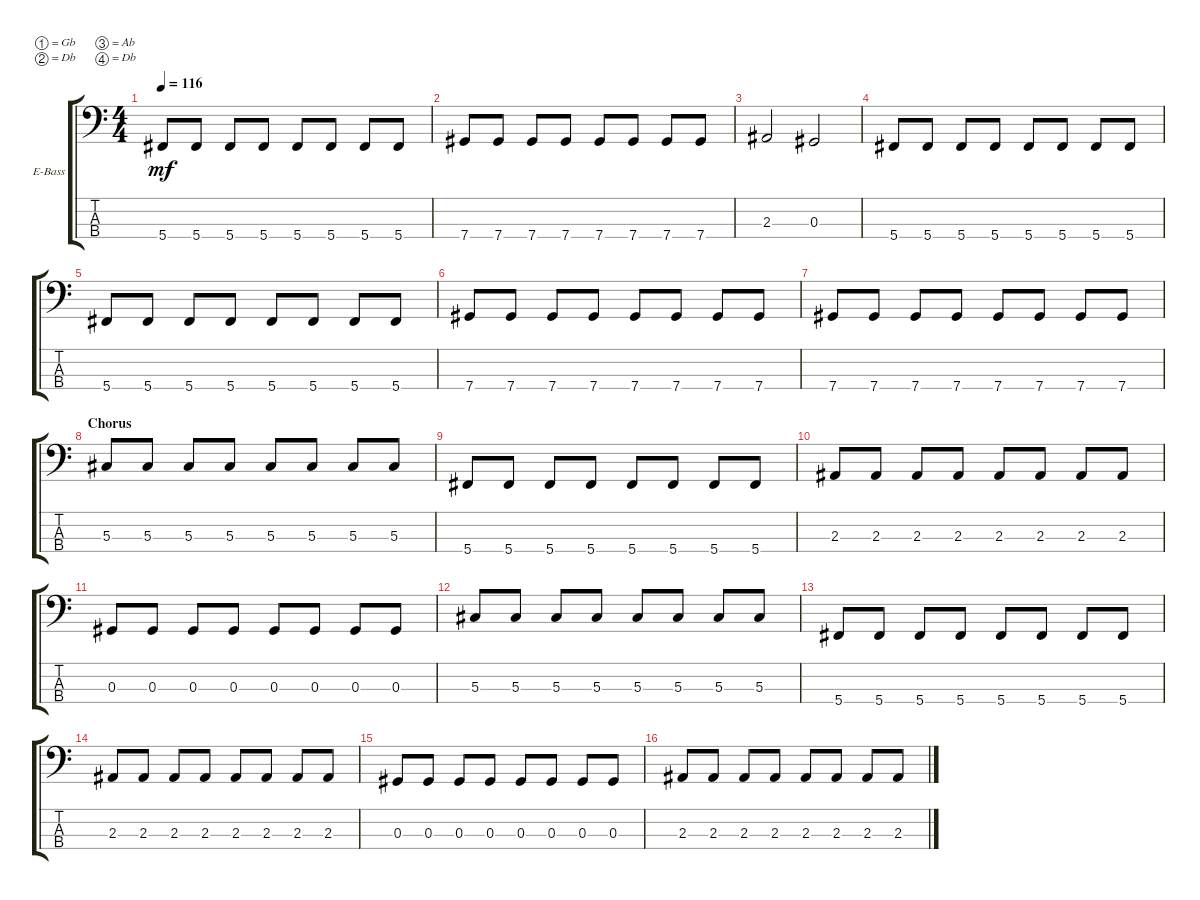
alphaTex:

\defaultSystemsLayout 4
\bracketExtendMode groupsimilarinstruments
\firstSystemTrackNameOrientation horizontal
\otherSystemsTrackNameOrientation horizontal
\track ("Electric Bass" "E-Bass") {instrument electricbassfinger}
\staff {score tabs}
\tuning (Gb2 Db2 Ab1 Db1)
\ts (4 4)
\tempo 116
\clef f4
\ks c
5.4.8{dy mf} 5.4.8 5.4.8 5.4.8 5.4.8 5.4.8 5.4.8 5.4.8 |
7.4.8 7.4.8 7.4.8 7.4.8 7.4.8 7.4.8 7.4.8 7.4.8 |
2.3.2 0.3.2 |
5.4.8 5.4.8 5.4.8 5.4.8 5.4.8 5.4.8 5.4.8 5.4.8 |
5.4.8 5.4.8 5.4.8 5.4.8 5.4.8 5.4.8 5.4.8 5.4.8 |
7.4.8 7.4.8 7.4.8 7.4.8 7.4.8 7.4.8 7.4.8 7.4.8 |
7.4.8 7.4.8 7.4.8 7.4.8 7.4.8 7.4.8 7.4.8 7.4.8 |
\section ("" "Chorus")
5.3.8 5.3.8 5.3.8 5.3.8 5.3.8 5.3.8 5.3.8 5.3.8 |
5.4.8 5.4.8 5.4.8 5.4.8 5.4.8 5.4.8 5.4.8 5.4.8 |
2.3.8 2.3.8 2.3.8 2.3.8 2.3.8 2.3.8 2.3.8 2.3.8 |
0.3.8 0.3.8 0.3.8 0.3.8 0.3.8 0.3.8 0.3.8 0.3.8 |
5.3.8 5.3.8 5.3.8 5.3.8 5.3.8 5.3.8 5.3.8 5.3.8 |
5.4.8 5.4.8 5.4.8 5.4.8 5.4.8 5.4.8 5.4.8 5.4.8 |
2.3.8 2.3.8 2.3.8 2.3.8 2.3.8 2.3.8 2.3.8 2.3.8 |
0.3.8 0.3.8 0.3.8 0.3.8 0.3.8 0.3.8 0.3.8 0.3.8 |
2.3.8 2.3.8 2.3.8 2.3.8 2.3.8 2.3.8 2.3.8 2.3.8
